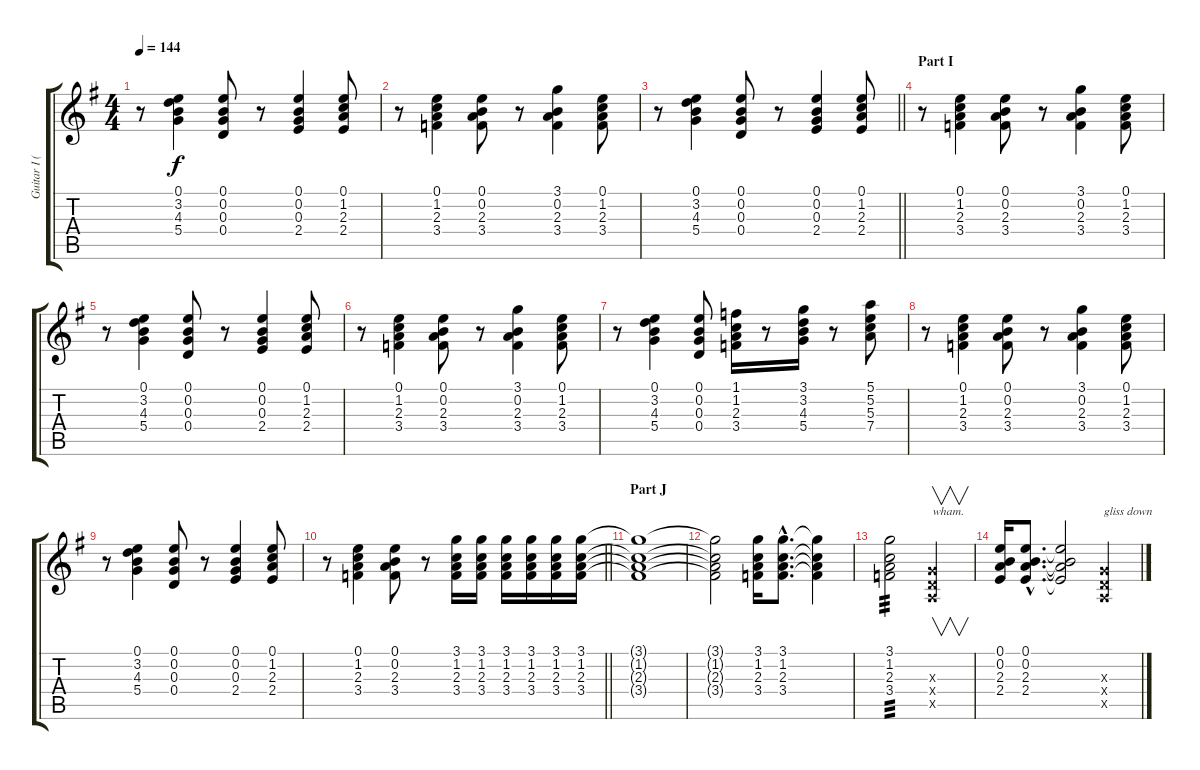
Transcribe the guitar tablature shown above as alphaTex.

\track ("Guitar I (Sugizo)" "Guitar I (") {instrument distortionguitar}
\staff {score tabs}
\tuning (E4 B3 G3 D3 A2 E2) {hide}
\ts (4 4)
\tempo 144
\clef g2
\ks g
r.8{dy f} (0.1 3.2 4.3 5.4).4 (0.1 0.2 0.3 0.4).8 r.8 (0.1 0.2 0.3 2.4).4 (0.1 1.2 2.3 2.4).8 |
r.8 (0.1 1.2 2.3 3.4).4 (0.1 0.2 2.3 3.4).8 r.8 (3.1 0.2 2.3 3.4).4 (0.1 1.2 2.3 3.4).8 |
\barLineRight lightlight
r.8 (0.1 3.2 4.3 5.4).4 (0.1 0.2 0.3 0.4).8 r.8 (0.1 0.2 0.3 2.4).4 (0.1 1.2 2.3 2.4).8 |
\section ("" "Part I")
r.8 (0.1 1.2 2.3 3.4).4 (0.1 0.2 2.3 3.4).8 r.8 (3.1 0.2 2.3 3.4).4 (0.1 1.2 2.3 3.4).8 |
r.8 (0.1 3.2 4.3 5.4).4 (0.1 0.2 0.3 0.4).8 r.8 (0.1 0.2 0.3 2.4).4 (0.1 1.2 2.3 2.4).8 |
r.8 (0.1 1.2 2.3 3.4).4 (0.1 0.2 2.3 3.4).8 r.8 (3.1 0.2 2.3 3.4).4 (0.1 1.2 2.3 3.4).8 |
r.8 (0.1 3.2 4.3 5.4).4 (0.1 0.2 0.3 0.4).8 (1.1 1.2 2.3 3.4).16 r.8 (3.1 3.2 4.3 5.4).16 r.8 (5.1 5.2 5.3 7.4).8 |
r.8 (0.1 1.2 2.3 3.4).4 (0.1 0.2 2.3 3.4).8 r.8 (3.1 0.2 2.3 3.4).4 (0.1 1.2 2.3 3.4).8 |
r.8 (0.1 3.2 4.3 5.4).4 (0.1 0.2 0.3 0.4).8 r.8 (0.1 0.2 0.3 2.4).4 (0.1 1.2 2.3 2.4).8 |
\barLineRight lightlight
r.8 (0.1 1.2 2.3 3.4).4 (0.1 0.2 2.3 3.4).8 r.8 (3.1 1.2 2.3 3.4).16 (3.1 1.2 2.3 3.4).16 (3.1 1.2 2.3 3.4).16 (3.1 1.2 2.3 3.4).16 (3.1 1.2 2.3 3.4).16 (3.1 1.2 2.3 3.4).16 |
\section ("" "Part J")
(3.1{t} 1.2{t} 2.3{t} 3.4{t}).1 |
(3.1{t} 1.2{t} 2.3{t} 3.4{t}).2 (3.1 1.2 2.3 3.4).16 (3.1{hac} 1.2{hac} 2.3{hac} 3.4{hac}).8{d} (3.1{t} 1.2{t} 2.3{t} 3.4{t}).4 |
(3.1 1.2 2.3 3.4).2{tp 3} (0.3{x} 0.4{x} 0.5{x}).2{v txt "wham."} |
(0.1 0.2 2.3 2.4).16 (0.1{hac} 0.2{hac} 2.3{hac} 2.4{hac}).8{d} (0.1{t} 0.2{t} 2.3{t} 2.4{t}).2 (0.3{x} 0.4{x} 0.5{x}).4{txt "gliss down"}
